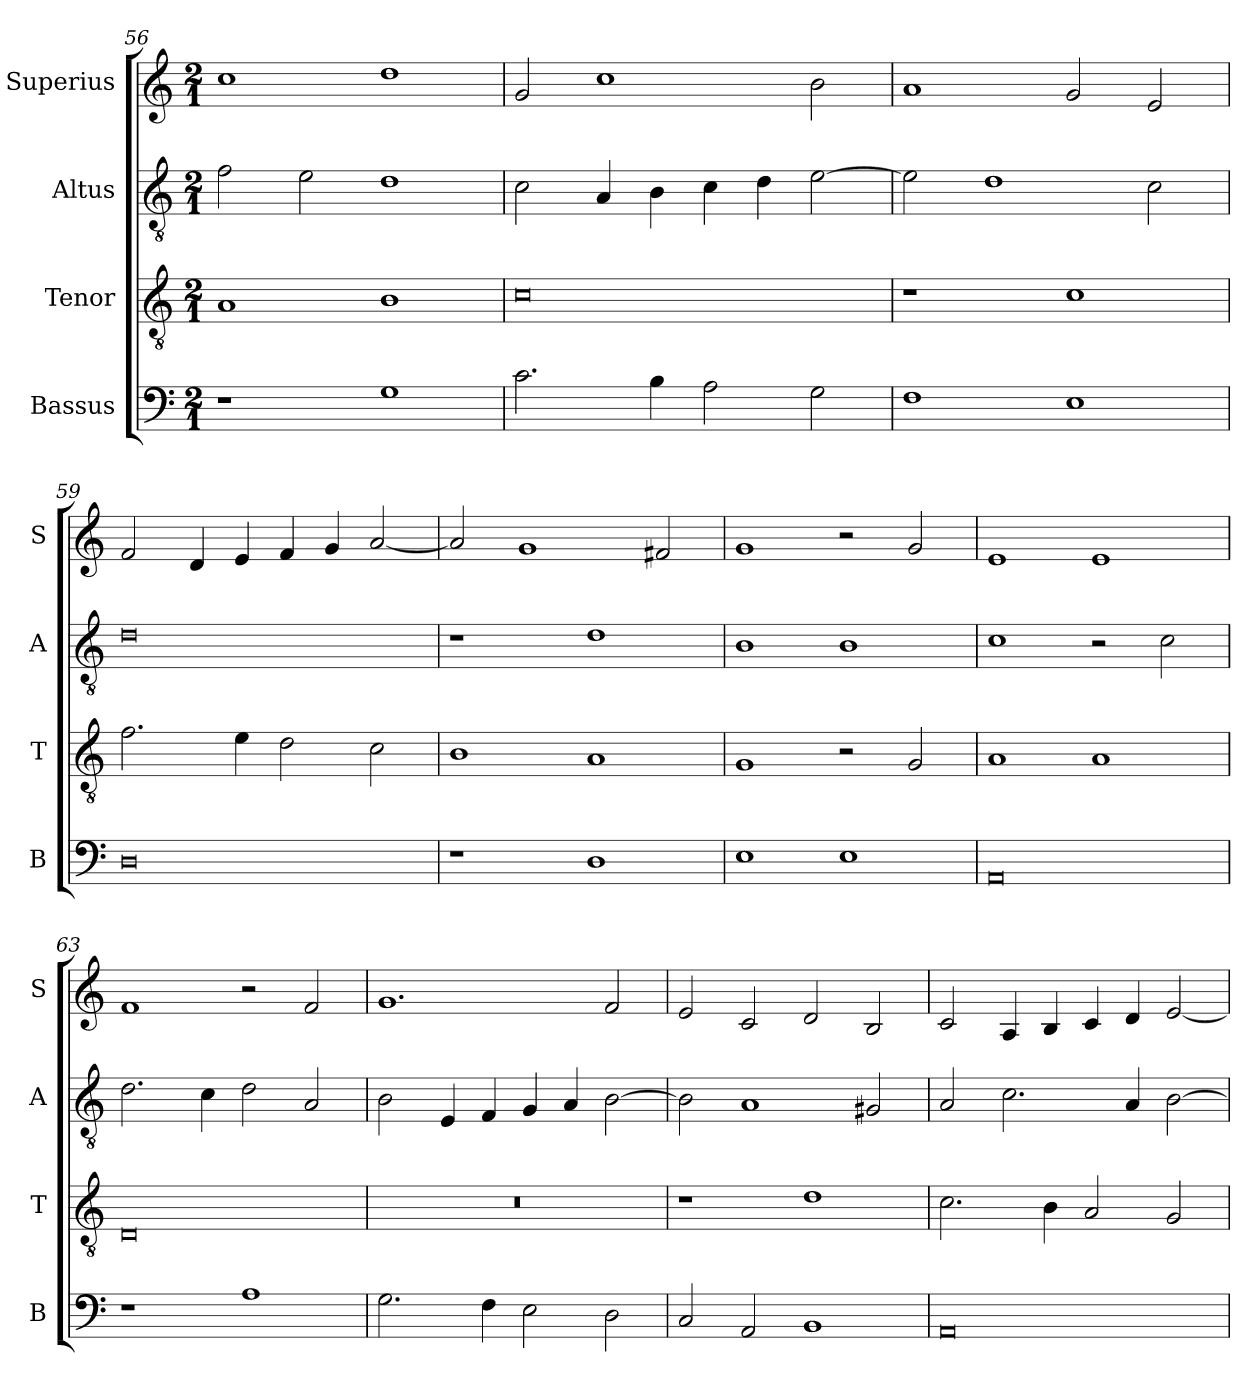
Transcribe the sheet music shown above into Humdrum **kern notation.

**kern	**kern	**kern	**kern
*part4	*part3	*part2	*part1
*staff4	*staff3	*staff2	*staff1
*I"Bassus	*I"Tenor	*I"Altus	*I"Superius
*I'B	*I'T	*I'A	*I'S
*clefF4	*clefGv2	*clefGv2	*clefG2
*k[]	*k[]	*k[]	*k[]
*M2/1	*M2/1	*M2/1	*M2/1
=56	=56	=56	=56
1r	1A	2f\	1cc
.	.	2e\	.
1G	1B	1d	1dd
=57	=57	=57	=57
2.c\	0c	2c\	2g/
.	.	4A/	1cc
4B\	.	4B\	.
2A\	.	4c\	.
.	.	4d\	.
2G\	.	[2e\	2b\
=58	=58	=58	=58
1F	1r	2e\]	1a
.	.	1d	.
1E	1c	.	2g/
.	.	2c\	2e/
=59	=59	=59	=59
0D	2.f\	0d	2f/
.	.	.	4d/
.	4e\	.	4e/
.	2d\	.	4f/
.	.	.	4g/
.	2c\	.	[2a/
=60	=60	=60	=60
1r	1B	1r	2a/]
.	.	.	1g
1D	1A	1d	.
.	.	.	2f#X/
=61	=61	=61	=61
1E	1G	1B	1g
1E	2r	1B	2r
.	2G/	.	2g/
=62	=62	=62	=62
0AA	1A	1c	1e
.	1A	2r	1e
.	.	2c\	.
=63	=63	=63	=63
1r	0D	2.d\	1f
.	.	4c\	.
1A	.	2d\	2r
.	.	2A/	2f/
=64	=64	=64	=64
2.G\	0r	2B\	1.g
.	.	4E/	.
4F\	.	4F/	.
2E\	.	4G/	.
.	.	4A/	.
2D\	.	[2B\	2f/
=65	=65	=65	=65
2C/	1r	2B\]	2e/
2AA/	.	1A	2c/
1BB	1d	.	2d/
.	.	2G#X/	2B/
=66	=66	=66	=66
0AA	2.c\	2A/	2c/
.	.	2.c\	4A/
.	4B\	.	4B/
.	2A/	.	4c/
.	.	4A/	4d/
.	2G/	[2B\	[2e/
=	=	=	=
*-	*-	*-	*-
